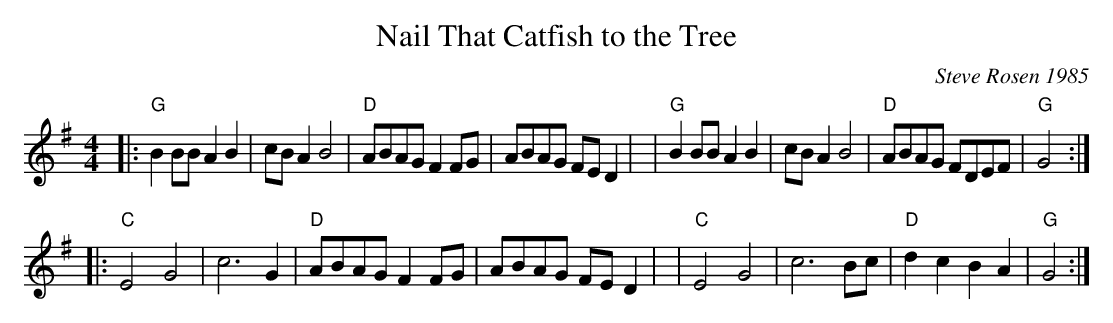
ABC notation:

X:1
T: Nail That Catfish to the Tree
C: Steve Rosen 1985
M: 4/4
L: 1/8
K: G
|:"G"B2BB A2B2 | cBA2 B4 | "D"ABAG F2FG | ABAG FED2 |\
| "G"B2BB A2B2 | cBA2 B4 | "D"ABAG FDEF | "G"G4 :|
|:"C"E4 G4 | c6 G2 | "D"ABAG F2FG | ABAG FED2 |\
| "C"E4 G4 | c6 Bc | "D"d2c2 B2A2 | "G"G4 :|
